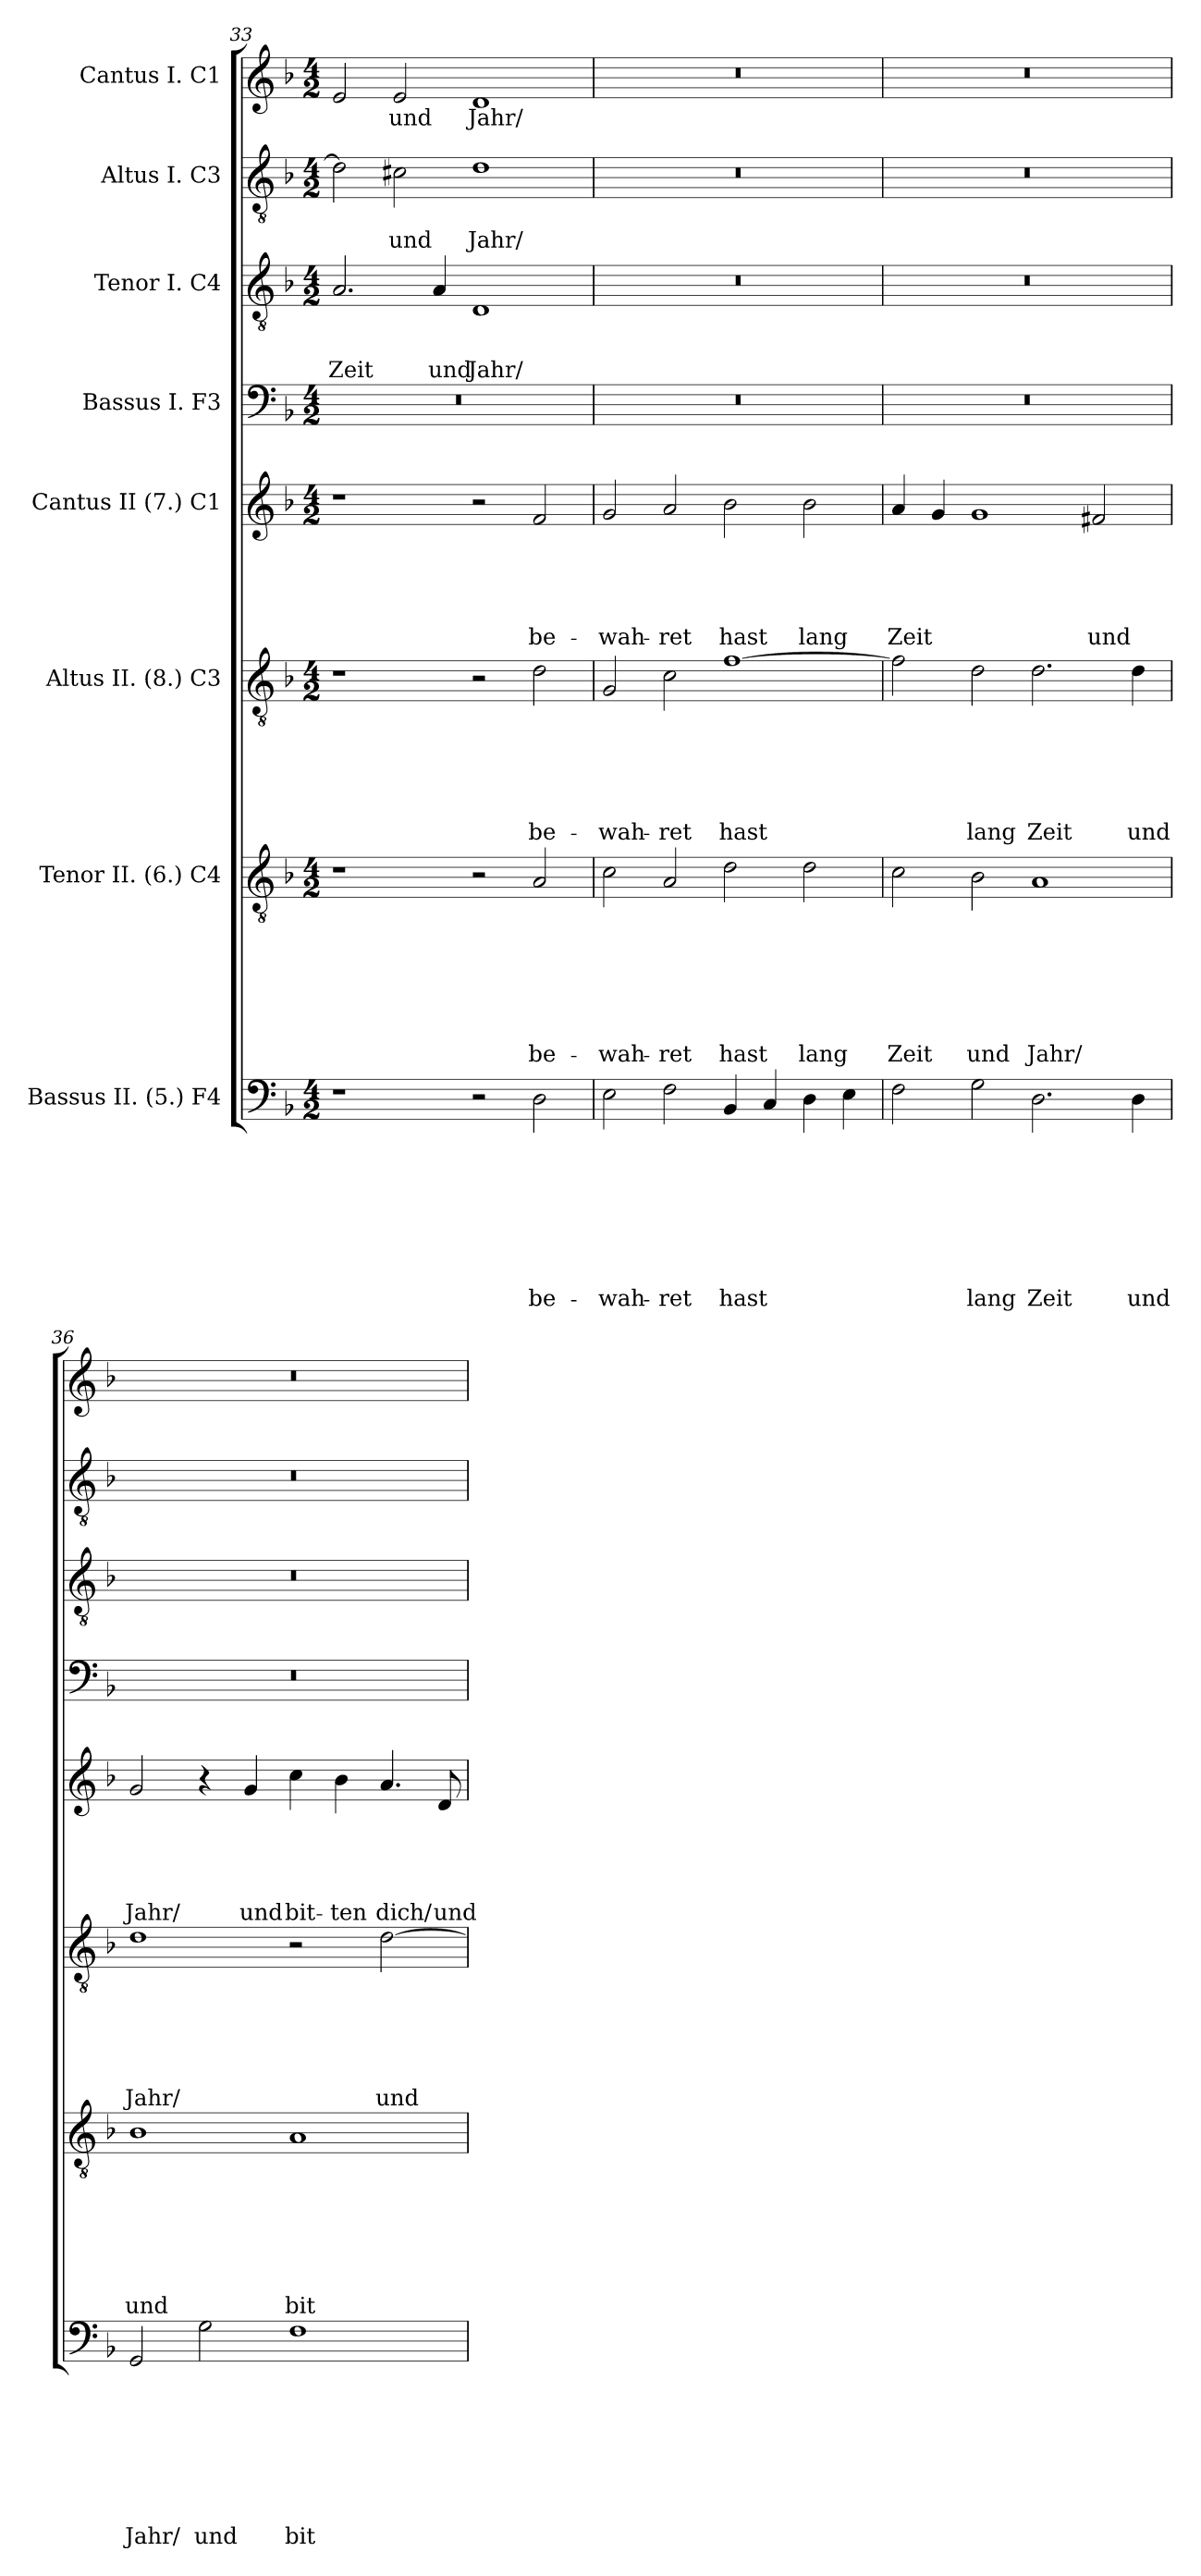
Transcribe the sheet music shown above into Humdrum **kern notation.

**kern	**text	**text	**text	**text	**text	**text	**text	**text	**kern	**text	**text	**text	**text	**text	**text	**text	**kern	**text	**text	**text	**text	**text	**text	**kern	**text	**text	**text	**text	**text	**kern	**kern	**text	**text	**text	**kern	**text	**text	**kern	**text
*part8	*part8	*part8	*part8	*part8	*part8	*part8	*part8	*part8	*part7	*part7	*part7	*part7	*part7	*part7	*part7	*part7	*part6	*part6	*part6	*part6	*part6	*part6	*part6	*part5	*part5	*part5	*part5	*part5	*part5	*part4	*part3	*part3	*part3	*part3	*part2	*part2	*part2	*part1	*part1
*staff8	*staff8	*staff8	*staff8	*staff8	*staff8	*staff8	*staff8	*staff8	*staff7	*staff7	*staff7	*staff7	*staff7	*staff7	*staff7	*staff7	*staff6	*staff6	*staff6	*staff6	*staff6	*staff6	*staff6	*staff5	*staff5	*staff5	*staff5	*staff5	*staff5	*staff4	*staff3	*staff3	*staff3	*staff3	*staff2	*staff2	*staff2	*staff1	*staff1
*I"Bassus II. (5.) F4	*	*	*	*	*	*	*	*	*I"Tenor II. (6.) C4	*	*	*	*	*	*	*	*I"Altus II. (8.) C3	*	*	*	*	*	*	*I"Cantus  II (7.) C1	*	*	*	*	*	*I"Bassus I. F3	*I"Tenor I.  C4	*	*	*	*I"Altus I. C3	*	*	*I"Cantus I. C1	*
*clefF4	*	*	*	*	*	*	*	*	*clefGv2	*	*	*	*	*	*	*	*clefGv2	*	*	*	*	*	*	*clefG2	*	*	*	*	*	*clefF4	*clefGv2	*	*	*	*clefGv2	*	*	*clefG2	*
*k[b-]	*	*	*	*	*	*	*	*	*k[b-]	*	*	*	*	*	*	*	*k[b-]	*	*	*	*	*	*	*k[b-]	*	*	*	*	*	*k[b-]	*k[b-]	*	*	*	*k[b-]	*	*	*k[b-]	*
*F:	*	*	*	*	*	*	*	*	*F:	*	*	*	*	*	*	*	*F:	*	*	*	*	*	*	*F:	*	*	*	*	*	*F:	*F:	*	*	*	*F:	*	*	*F:	*
*M4/2	*	*	*	*	*	*	*	*	*M4/2	*	*	*	*	*	*	*	*M4/2	*	*	*	*	*	*	*M4/2	*	*	*	*	*	*M4/2	*M4/2	*	*	*	*M4/2	*	*	*M4/2	*
=33	=33	=33	=33	=33	=33	=33	=33	=33	=33	=33	=33	=33	=33	=33	=33	=33	=33	=33	=33	=33	=33	=33	=33	=33	=33	=33	=33	=33	=33	=33	=33	=33	=33	=33	=33	=33	=33	=33	=33
!	!	!	!	!	!	!	!	!	!	!	!	!	!	!	!	!	!	!	!	!	!	!	!	!	!	!	!	!	!	!	!	!	!	!LO:LY:b	!	!	!	!	!
1r	.	.	.	.	.	.	.	.	1r	.	.	.	.	.	.	.	1r	.	.	.	.	.	.	1r	.	.	.	.	.	0r	2.A/	.	.	Zeit	2d\]	.	.	2e/	.
!	!	!	!	!	!	!	!	!	!	!	!	!	!	!	!	!	!	!	!	!	!	!	!	!	!	!	!	!	!	!	!	!	!	!	!	!	!LO:LY:b	!	!LO:LY:b
.	.	.	.	.	.	.	.	.	.	.	.	.	.	.	.	.	.	.	.	.	.	.	.	.	.	.	.	.	.	.	.	.	.	.	2c#X\	.	und	2e/	und
!	!	!	!	!	!	!	!	!	!	!	!	!	!	!	!	!	!	!	!	!	!	!	!	!	!	!	!	!	!	!	!	!	!	!LO:LY:b	!	!	!	!	!
.	.	.	.	.	.	.	.	.	.	.	.	.	.	.	.	.	.	.	.	.	.	.	.	.	.	.	.	.	.	.	4A/	.	.	und	.	.	.	.	.
!	!	!	!	!	!	!	!	!	!	!	!	!	!	!	!	!	!	!	!	!	!	!	!	!	!	!	!	!	!	!	!	!	!	!LO:LY:b	!	!	!LO:LY:b	!	!LO:LY:b
2r	.	.	.	.	.	.	.	.	2r	.	.	.	.	.	.	.	2r	.	.	.	.	.	.	2r	.	.	.	.	.	.	1D	.	.	Jahr/	1d	.	Jahr/	1d	Jahr/
!	!	!	!	!	!	!	!	!LO:LY:b	!	!	!	!	!	!	!	!LO:LY:b	!	!	!	!	!	!	!LO:LY:b	!	!	!	!	!	!LO:LY:b	!	!	!	!	!	!	!	!	!	!
2D\	.	.	.	.	.	.	.	be-	2A/	.	.	.	.	.	.	be-	2d\	.	.	.	.	.	be-	2f/	.	.	.	.	be-	.	.	.	.	.	.	.	.	.	.
=34	=34	=34	=34	=34	=34	=34	=34	=34	=34	=34	=34	=34	=34	=34	=34	=34	=34	=34	=34	=34	=34	=34	=34	=34	=34	=34	=34	=34	=34	=34	=34	=34	=34	=34	=34	=34	=34	=34	=34
!	!	!	!	!	!	!	!	!LO:LY:b	!	!	!	!	!	!	!	!LO:LY:b	!	!	!	!	!	!	!LO:LY:b	!	!	!	!	!	!LO:LY:b	!	!	!	!	!	!	!	!	!	!
2E\	.	.	.	.	.	.	.	-wah-	2c\	.	.	.	.	.	.	-wah-	2G/	.	.	.	.	.	-wah-	2g/	.	.	.	.	-wah-	0r	0r	.	.	.	0r	.	.	0r	.
!	!	!	!	!	!	!	!	!LO:LY:b	!	!	!	!	!	!	!	!LO:LY:b	!	!	!	!	!	!	!LO:LY:b	!	!	!	!	!	!LO:LY:b	!	!	!	!	!	!	!	!	!	!
2F\	.	.	.	.	.	.	.	-ret	2A/	.	.	.	.	.	.	-ret	2c\	.	.	.	.	.	-ret	2a/	.	.	.	.	-ret	.	.	.	.	.	.	.	.	.	.
!	!	!	!	!	!	!	!	!LO:LY:b	!	!	!	!	!	!	!	!LO:LY:b	!	!	!	!	!	!	!LO:LY:b	!	!	!	!	!	!LO:LY:b	!	!	!	!	!	!	!	!	!	!
4BB-/	.	.	.	.	.	.	.	hast	2d\	.	.	.	.	.	.	hast	[1f	.	.	.	.	.	hast	2b-\	.	.	.	.	hast	.	.	.	.	.	.	.	.	.	.
4C/	.	.	.	.	.	.	.	.	.	.	.	.	.	.	.	.	.	.	.	.	.	.	.	.	.	.	.	.	.	.	.	.	.	.	.	.	.	.	.
!	!	!	!	!	!	!	!	!	!	!	!	!	!	!	!	!LO:LY:b	!	!	!	!	!	!	!	!	!	!	!	!	!LO:LY:b	!	!	!	!	!	!	!	!	!	!
4D\	.	.	.	.	.	.	.	.	2d\	.	.	.	.	.	.	lang	.	.	.	.	.	.	.	2b-\	.	.	.	.	lang	.	.	.	.	.	.	.	.	.	.
4E\	.	.	.	.	.	.	.	.	.	.	.	.	.	.	.	.	.	.	.	.	.	.	.	.	.	.	.	.	.	.	.	.	.	.	.	.	.	.	.
=35	=35	=35	=35	=35	=35	=35	=35	=35	=35	=35	=35	=35	=35	=35	=35	=35	=35	=35	=35	=35	=35	=35	=35	=35	=35	=35	=35	=35	=35	=35	=35	=35	=35	=35	=35	=35	=35	=35	=35
!	!	!	!	!	!	!	!	!	!	!	!	!	!	!	!	!LO:LY:b	!	!	!	!	!	!	!	!	!	!	!	!	!LO:LY:b	!	!	!	!	!	!	!	!	!	!
2F\	.	.	.	.	.	.	.	.	2c\	.	.	.	.	.	.	Zeit	2f\]	.	.	.	.	.	.	4a/	.	.	.	.	Zeit	0r	0r	.	.	.	0r	.	.	0r	.
.	.	.	.	.	.	.	.	.	.	.	.	.	.	.	.	.	.	.	.	.	.	.	.	4g/	.	.	.	.	.	.	.	.	.	.	.	.	.	.	.
!	!	!	!	!	!	!	!	!LO:LY:b	!	!	!	!	!	!	!	!LO:LY:b	!	!	!	!	!	!	!LO:LY:b	!	!	!	!	!	!	!	!	!	!	!	!	!	!	!	!
2G\	.	.	.	.	.	.	.	lang	2B-\	.	.	.	.	.	.	und	2d\	.	.	.	.	.	lang	1g	.	.	.	.	.	.	.	.	.	.	.	.	.	.	.
!	!	!	!	!	!	!	!	!LO:LY:b	!	!	!	!	!	!	!	!LO:LY:b	!	!	!	!	!	!	!LO:LY:b	!	!	!	!	!	!	!	!	!	!	!	!	!	!	!	!
2.D\	.	.	.	.	.	.	.	Zeit	1A	.	.	.	.	.	.	Jahr/	2.d\	.	.	.	.	.	Zeit	.	.	.	.	.	.	.	.	.	.	.	.	.	.	.	.
!	!	!	!	!	!	!	!	!	!	!	!	!	!	!	!	!	!	!	!	!	!	!	!	!	!	!	!	!	!LO:LY:b	!	!	!	!	!	!	!	!	!	!
.	.	.	.	.	.	.	.	.	.	.	.	.	.	.	.	.	.	.	.	.	.	.	.	2f#X/	.	.	.	.	und	.	.	.	.	.	.	.	.	.	.
!	!	!	!	!	!	!	!	!LO:LY:b	!	!	!	!	!	!	!	!	!	!	!	!	!	!	!LO:LY:b	!	!	!	!	!	!	!	!	!	!	!	!	!	!	!	!
4D\	.	.	.	.	.	.	.	und	.	.	.	.	.	.	.	.	4d\	.	.	.	.	.	und	.	.	.	.	.	.	.	.	.	.	.	.	.	.	.	.
!!LO:LB:g=z
=36	=36	=36	=36	=36	=36	=36	=36	=36	=36	=36	=36	=36	=36	=36	=36	=36	=36	=36	=36	=36	=36	=36	=36	=36	=36	=36	=36	=36	=36	=36	=36	=36	=36	=36	=36	=36	=36	=36	=36
!	!	!	!	!	!	!	!	!LO:LY:b	!	!	!	!	!	!	!	!LO:LY:b	!	!	!	!	!	!	!LO:LY:b	!	!	!	!	!	!LO:LY:b	!	!	!	!	!	!	!	!	!	!
2GG/	.	.	.	.	.	.	.	Jahr/	1B-	.	.	.	.	.	.	und	1d	.	.	.	.	.	Jahr/	2g/	.	.	.	.	Jahr/	0r	0r	.	.	.	0r	.	.	0r	.
!	!	!	!	!	!	!	!	!LO:LY:b	!	!	!	!	!	!	!	!	!	!	!	!	!	!	!	!	!	!	!	!	!	!	!	!	!	!	!	!	!	!	!
2G\	.	.	.	.	.	.	.	und	.	.	.	.	.	.	.	.	.	.	.	.	.	.	.	4r	.	.	.	.	.	.	.	.	.	.	.	.	.	.	.
!	!	!	!	!	!	!	!	!	!	!	!	!	!	!	!	!	!	!	!	!	!	!	!	!	!	!	!	!	!LO:LY:b	!	!	!	!	!	!	!	!	!	!
.	.	.	.	.	.	.	.	.	.	.	.	.	.	.	.	.	.	.	.	.	.	.	.	4g/	.	.	.	.	und	.	.	.	.	.	.	.	.	.	.
!	!	!	!	!	!	!	!	!LO:LY:b	!	!	!	!	!	!	!	!LO:LY:b	!	!	!	!	!	!	!	!	!	!	!	!	!LO:LY:b	!	!	!	!	!	!	!	!	!	!
1F	.	.	.	.	.	.	.	bit-	1A	.	.	.	.	.	.	bit-	2r	.	.	.	.	.	.	4cc\	.	.	.	.	bit-	.	.	.	.	.	.	.	.	.	.
!	!	!	!	!	!	!	!	!	!	!	!	!	!	!	!	!	!	!	!	!	!	!	!	!	!	!	!	!	!LO:LY:b	!	!	!	!	!	!	!	!	!	!
.	.	.	.	.	.	.	.	.	.	.	.	.	.	.	.	.	.	.	.	.	.	.	.	4b-\	.	.	.	.	-ten	.	.	.	.	.	.	.	.	.	.
!	!	!	!	!	!	!	!	!	!	!	!	!	!	!	!	!	!	!	!	!	!	!	!LO:LY:b	!	!	!	!	!	!LO:LY:b	!	!	!	!	!	!	!	!	!	!
.	.	.	.	.	.	.	.	.	.	.	.	.	.	.	.	.	[2d\	.	.	.	.	.	und	4.a/	.	.	.	.	dich/	.	.	.	.	.	.	.	.	.	.
!	!	!	!	!	!	!	!	!	!	!	!	!	!	!	!	!	!	!	!	!	!	!	!	!	!	!	!	!	!LO:LY:b	!	!	!	!	!	!	!	!	!	!
.	.	.	.	.	.	.	.	.	.	.	.	.	.	.	.	.	.	.	.	.	.	.	.	8d/	.	.	.	.	und	.	.	.	.	.	.	.	.	.	.
=	=	=	=	=	=	=	=	=	=	=	=	=	=	=	=	=	=	=	=	=	=	=	=	=	=	=	=	=	=	=	=	=	=	=	=	=	=	=	=
*-	*-	*-	*-	*-	*-	*-	*-	*-	*-	*-	*-	*-	*-	*-	*-	*-	*-	*-	*-	*-	*-	*-	*-	*-	*-	*-	*-	*-	*-	*-	*-	*-	*-	*-	*-	*-	*-	*-	*-
